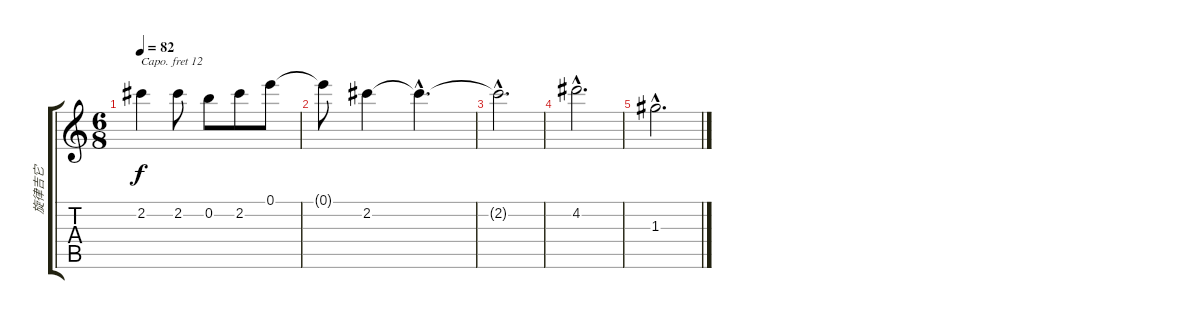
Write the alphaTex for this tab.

\track ("旋律吉它" "旋律吉它") {instrument acousticguitarnylon}
\staff {score tabs}
\capo 12
\tuning (E4 B3 G3 D3 A2 E2) {hide}
\ts (6 8)
\tempo 82
\clef g2
\ks c
2.2.4{dy f} 2.2.8 0.2.8 2.2.8 0.1.8 |
0.1{t}.8 2.2.4 2.2{hac t}.4{d} |
2.2{hac t}.2{d} |
4.2{hac}.2{d} |
1.3{hac}.2{d}
